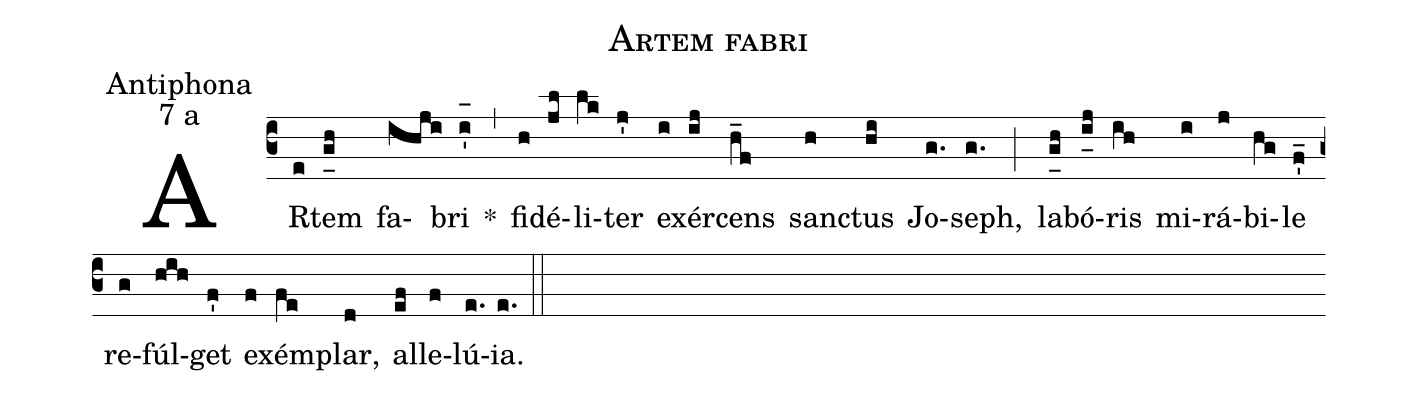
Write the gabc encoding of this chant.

name:Artem fabri;
office-part:Antiphona;
mode:7;
mode-differentia:a;
%%
(c3) AR(e)tem(g_[uh:l]h) fa(ihji)bri(i'_[oh:h]) *(,) fi(h)dé(jl)li(lk)ter(j') ex(i)ér(ij)cens(h_f) san(h)ctus(hi) Jo(g.)seph,(g.) (;) la(g_[uh:l]h)bó(i_[uh:l]j)ris(ih) mi(i)rá(j)bi(hg)le(f'_) re(g)fúl(hih)get(f') ex(f)ém(fe)plar,(d) al(ef)le(f)lú(e.){ia}.(e.) (::)
